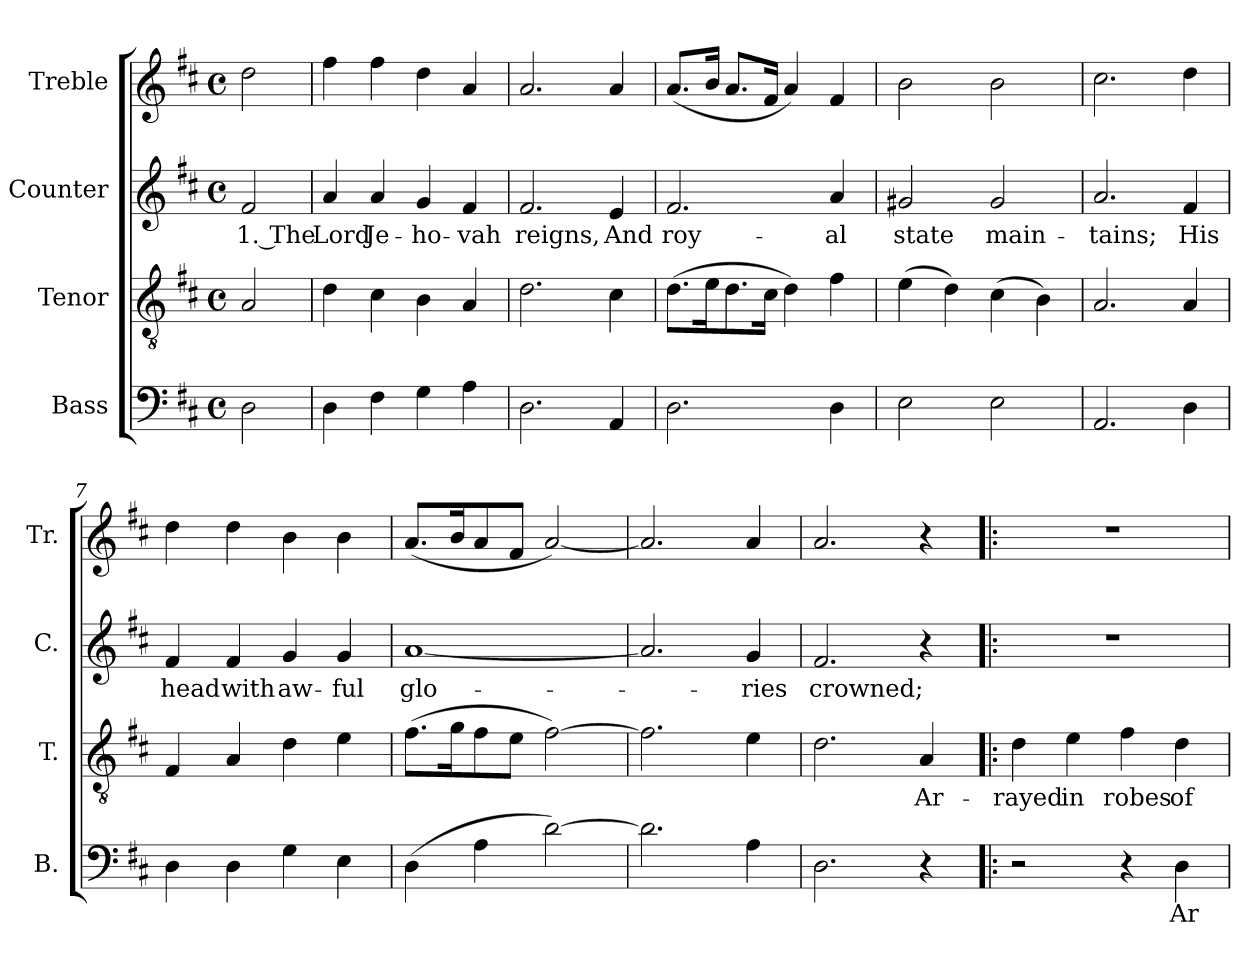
**kern	**text	**kern	**text	**kern	**text	**kern
*part4	*part4	*part3	*part3	*part2	*part2	*part1
*staff4	*staff4	*staff3	*staff3	*staff2	*staff2	*staff1
*I"Bass	*	*I"Tenor	*	*I"Counter	*	*I"Treble
*I'B.	*	*I'T.	*	*I'C.	*	*I'Tr.
*clefF4	*	*clefGv2	*	*clefG2	*	*clefG2
*k[f#c#]	*	*k[f#c#]	*	*k[f#c#]	*	*k[f#c#]
*M4/4	*	*M4/4	*	*M4/4	*	*M4/4
*met(c)	*	*met(c)	*	*met(c)	*	*met(c)
=1	=1	=1	=1	=1	=1	=1
2D\	.	2A/	.	2f#/	1. The	2dd\
=2	=2	=2	=2	=2	=2	=2
4D\	.	4d\	.	4a/	Lord	4ff#\
4F#\	.	4c#\	.	4a/	Je-	4ff#\
4G\	.	4B\	.	4g/	-ho-	4dd\
4A\	.	4A/	.	4f#/	-vah	4a/
=3	=3	=3	=3	=3	=3	=3
2.D\	.	2.d\	.	2.f#/	reigns,	2.a/
4AA/	.	4c#\	.	4e/	And	4a/
=4	=4	=4	=4	=4	=4	=4
2.D\	.	(8.d\L	.	2.f#/	roy-	(8.a/L
.	.	16e\K	.	.	.	16b/Jk
.	.	8.d\	.	.	.	8.a/L
.	.	16c#\Jk	.	.	.	16f#/Jk
.	.	4d\)	.	.	.	4a/)
4D\	.	4f#\	.	4a/	-al	4f#/
=5	=5	=5	=5	=5	=5	=5
2E\	.	(4e\	.	2g#X/	state	2b\
.	.	4d\)	.	.	.	.
2E\	.	(4c#\	.	2g#/	main-	2b\
.	.	4B\)	.	.	.	.
=6	=6	=6	=6	=6	=6	=6
2.AA/	.	2.A/	.	2.a/	-tains;	2.cc#\
4D\	.	4A/	.	4f#/	His	4dd\
=7	=7	=7	=7	=7	=7	=7
4D\	.	4F#/	.	4f#/	head	4dd\
4D\	.	4A/	.	4f#/	with	4dd\
4G\	.	4d\	.	4g/	aw-	4b\
4E\	.	4e\	.	4g/	-ful	4b\
!!LO:LB:g=z
=8	=8	=8	=8	=8	=8	=8
(4D\	.	(8.f#\L	.	[1a	glo-	(8.a/L
.	.	16g\K	.	.	.	16b/K
4A\	.	8f#\	.	.	.	8a/
.	.	8e\J	.	.	.	8f#/J
[2d\)	.	[2f#\)	.	.	.	[2a/)
=9	=9	=9	=9	=9	=9	=9
2.d\]	.	2.f#\]	.	2.a/]	.	2.a/]
4A\	.	4e\	.	4g/	-ries	4a/
=10	=10	=10	=10	=10	=10	=10
2.D\	.	2.d\	.	2.f#/	crowned;	2.a/
4r	.	4A/	Ar-	4r	.	4r
=11!|:	=11!|:	=11!|:	=11!|:	=11!|:	=11!|:	=11!|:
2r	.	4d\	-rayed	1r	.	1r
.	.	4e\	in	.	.	.
4r	.	4f#\	robes	.	.	.
4D\	Ar-	4d\	of	.	.	.
=	=	=	=	=	=	=
*-	*-	*-	*-	*-	*-	*-
